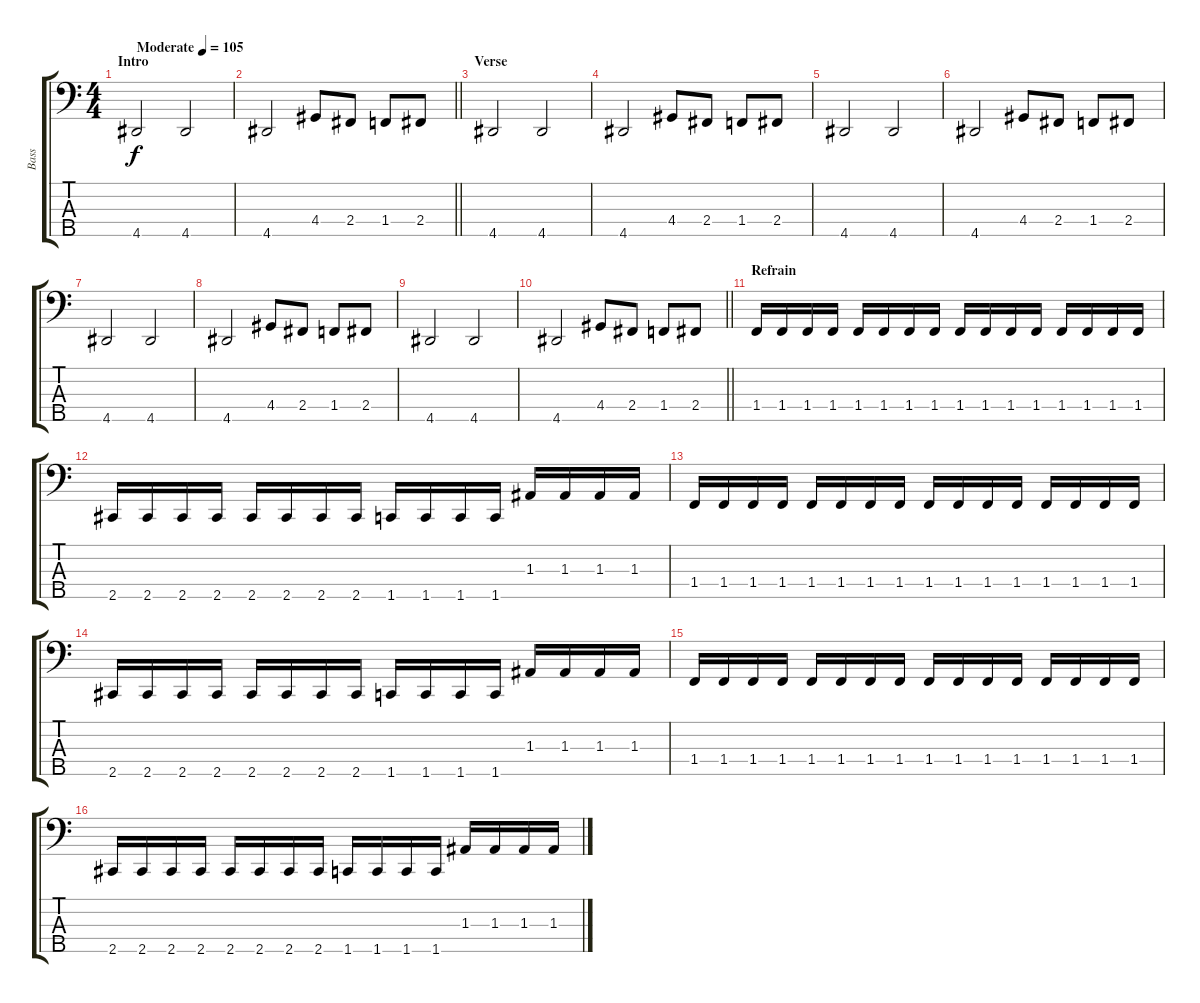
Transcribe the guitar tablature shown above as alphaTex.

\track ("Bass" "Bass") {instrument electricbassfinger}
\staff {score tabs}
\tuning (G2 D2 A1 E1 B0) {hide}
\ts (4 4)
\section ("" "Intro")
\tempo (105 "Moderate")
\clef f4
\ks c
4.5.2{dy f instrument electricbassfinger} 4.5.2 |
\barLineRight lightlight
4.5.2 4.4.8 2.4.8 1.4.8 2.4.8 |
\section ("" "Verse")
4.5.2 4.5.2 |
4.5.2 4.4.8 2.4.8 1.4.8 2.4.8 |
4.5.2 4.5.2 |
4.5.2 4.4.8 2.4.8 1.4.8 2.4.8 |
4.5.2 4.5.2 |
4.5.2 4.4.8 2.4.8 1.4.8 2.4.8 |
4.5.2 4.5.2 |
\barLineRight lightlight
4.5.2 4.4.8 2.4.8 1.4.8 2.4.8 |
\section ("" "Refrain")
1.4.16 1.4.16 1.4.16 1.4.16 1.4.16 1.4.16 1.4.16 1.4.16 1.4.16 1.4.16 1.4.16 1.4.16 1.4.16 1.4.16 1.4.16 1.4.16 |
2.5.16 2.5.16 2.5.16 2.5.16 2.5.16 2.5.16 2.5.16 2.5.16 1.5.16 1.5.16 1.5.16 1.5.16 1.3.16 1.3.16 1.3.16 1.3.16 |
1.4.16 1.4.16 1.4.16 1.4.16 1.4.16 1.4.16 1.4.16 1.4.16 1.4.16 1.4.16 1.4.16 1.4.16 1.4.16 1.4.16 1.4.16 1.4.16 |
2.5.16 2.5.16 2.5.16 2.5.16 2.5.16 2.5.16 2.5.16 2.5.16 1.5.16 1.5.16 1.5.16 1.5.16 1.3.16 1.3.16 1.3.16 1.3.16 |
1.4.16 1.4.16 1.4.16 1.4.16 1.4.16 1.4.16 1.4.16 1.4.16 1.4.16 1.4.16 1.4.16 1.4.16 1.4.16 1.4.16 1.4.16 1.4.16 |
2.5.16 2.5.16 2.5.16 2.5.16 2.5.16 2.5.16 2.5.16 2.5.16 1.5.16 1.5.16 1.5.16 1.5.16 1.3.16 1.3.16 1.3.16 1.3.16
